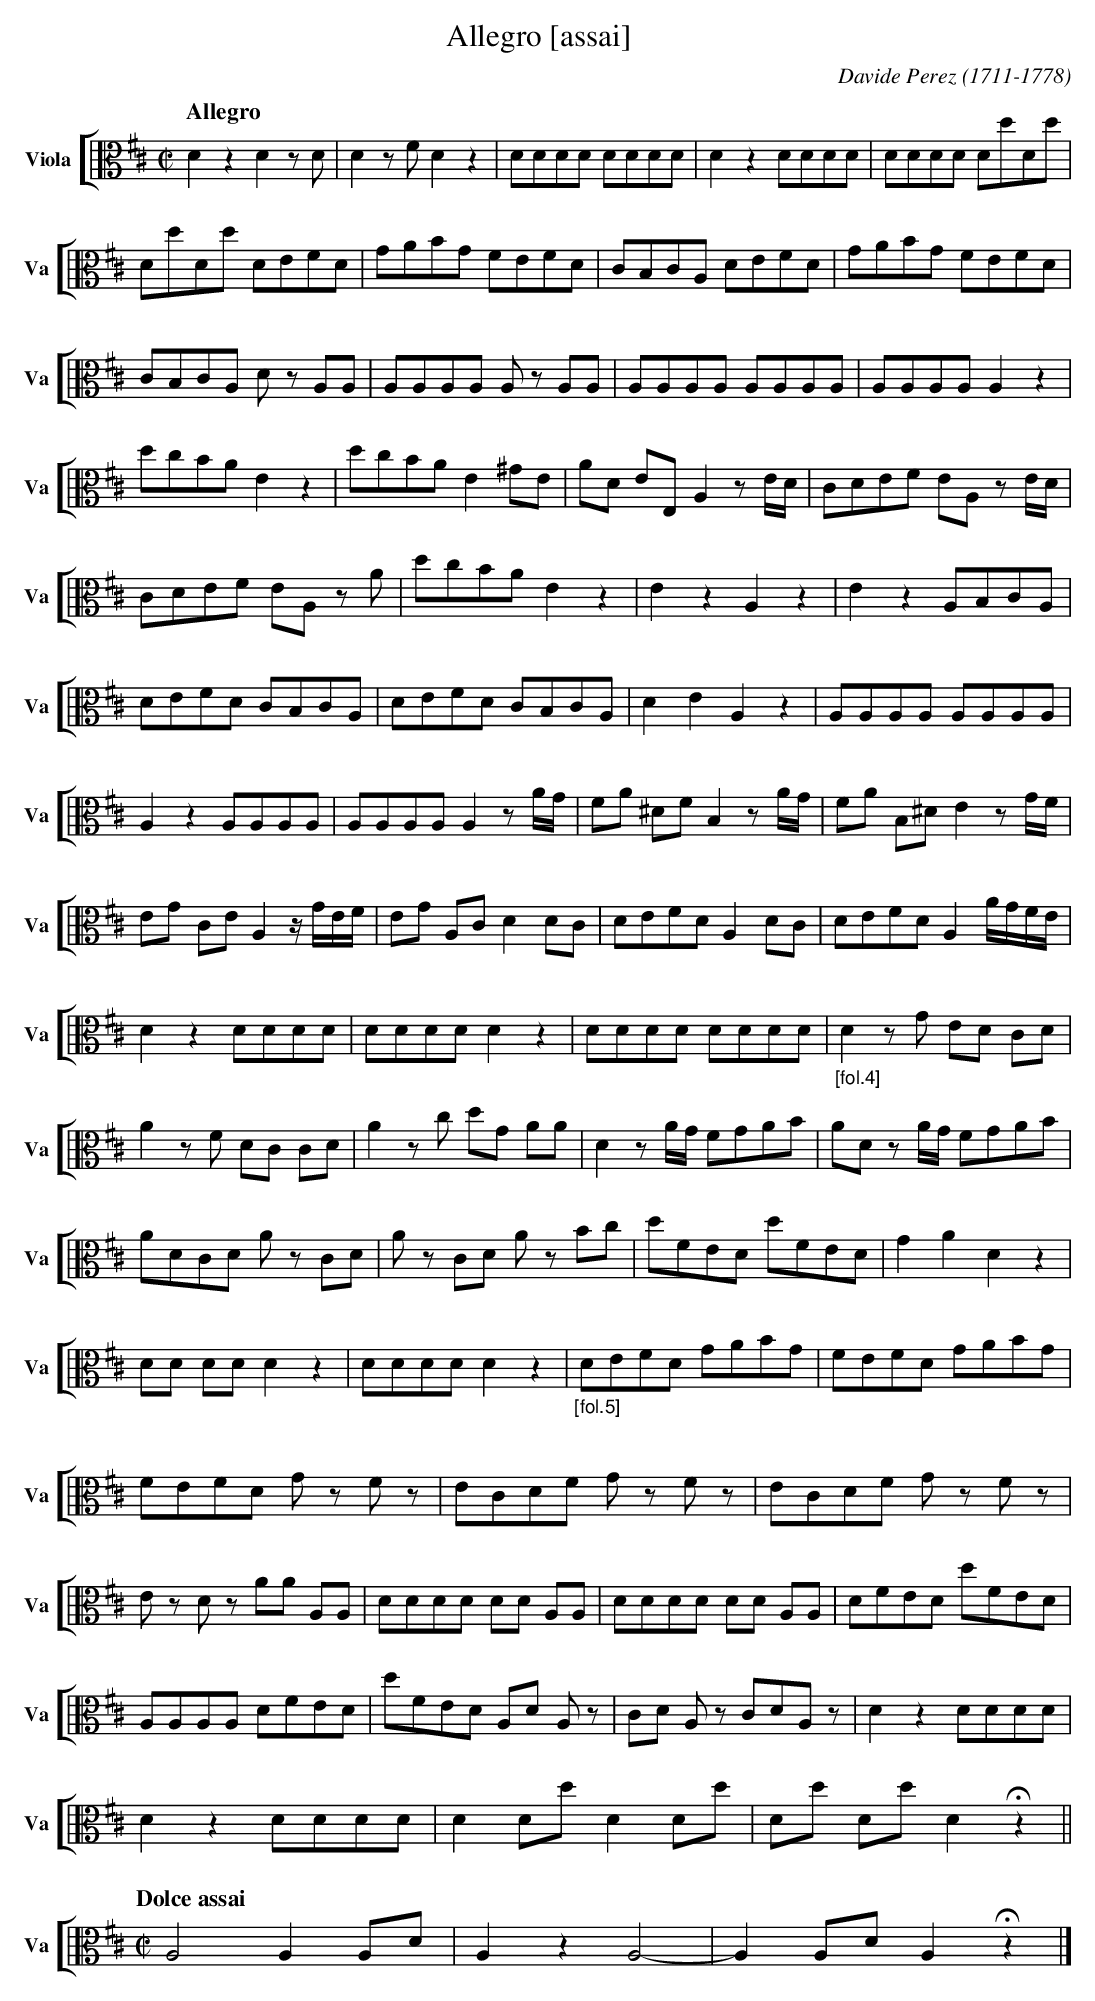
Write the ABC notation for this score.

X:1
T:Allegro [assai]
C:Davide Perez (1711-1778)
M:C|
L:1/4
K:D
V: 7 clef=alto name="Viola" sname="Va"
%%staves [ 7 ]
   [Q:"Allegro"] DzDz/D/ | Dz/F/Dz | D/D/D/D/ D/D/D/D/ | D z D/D/D/D/ | D/D/D/D/ D/d/D/d/ | \
   D/d/D/d/ D/E/F/D/ | G/A/B/G/ F/E/F/D/ | C/B,/C/A,/ D/E/F/D/ | G/A/B/G/ F/E/F/D/ | C/B,/C/A,/ D/z/ A,/A,/ | \
   A,/A,/A,/A,/ A,/z/ A,/A,/ | A,/A,/A,/A,/ A,/A,/A,/A,/ | A,/A,/A,/A,/ A,z | \
   d/c/B/A/ Ez | d/c/B/A/ E^G/E/ | A/D/ E/E,/ A, z/E//D// | C/D/E/F/ E/A,/ z/E//D// | \
   C/D/E/F/ E/A,/ z/A/ | d/c/B/A/ Ez | EzA,z | Ez A,/B,/C/A,/ | D/E/F/D/ C/B,/C/A,/ |\
   D/E/F/D/ C/B,/C/A,/ | DEA,z |\
   A,/A,/A,/A,/ A,/A,/A,/A,/ | A, z A,/A,/A,/A,/ | A,/A,/A,/A,/ A, z/A//G// | \
   F/A/ ^D/F/ B, z/A//G// | F/A/ B,/^D/ E z/G//F// | E/G/ C/E/ A, z//G//E//F// | \
   E/G/ A,/C/ D D/C/ | D/E/F/D/ A,  D/C/ | D/E/F/D/ A,  A//G//F//E// | \
   Dz D/D/D/D/ | D/D/D/D/ Dz | D/D/D/D/ D/D/D/D/ | \
"_[fol.4]" D z/G/ E/D/ C/D/ | Az/ F/ D/C/ C/D/ | A z/c/ d/G/ A/A/ | D z/A//G// F/G/A/B/ | \
   A/D/ z/A//G// F/G/A/B/ | A/D/C/D/ A/z/ C/D/ | A/z/ C/D/ A/z/ B/c/ | \
   d/F/E/D/ d/F/E/D/ | GADz | D/D/ D/D/ Dz |  D/D/D/D/ Dz | \
"_[fol.5]" D/E/F/D/ G/A/B/G/ | F/E/F/D/ G/A/B/G/ | F/E/F/D/ G/z/ F/z/ | \
   E/C/D/F/ G/z/ F/z/ | E/C/D/F/ G/z/ F/z/ | E/z/ D/z/ A/A/ A,/A,/ | \
   D/D/D/D/ D/D/ A,/A,/ | D/D/D/D/ D/D/ A,/A,/ | D/F/E/D/ d/F/E/D/ | \
   A,/A,/A,/A,/ D/F/E/D/ | d/F/E/D/ A,/D/ A,/z/ | C/D/ A,/z/ C/D/A,/z/ | \
   Dz D/D/D/D/ | Dz D/D/D/D/ | D D/d/ D D/d/ | D/d/ D/d/  D !fermata!z || \
   [Q:"Dolce assai"] [M:C|] A,2 A, A,/D/ | A,z A,2- | A, A,/D/ A, !fermata!z |] \
